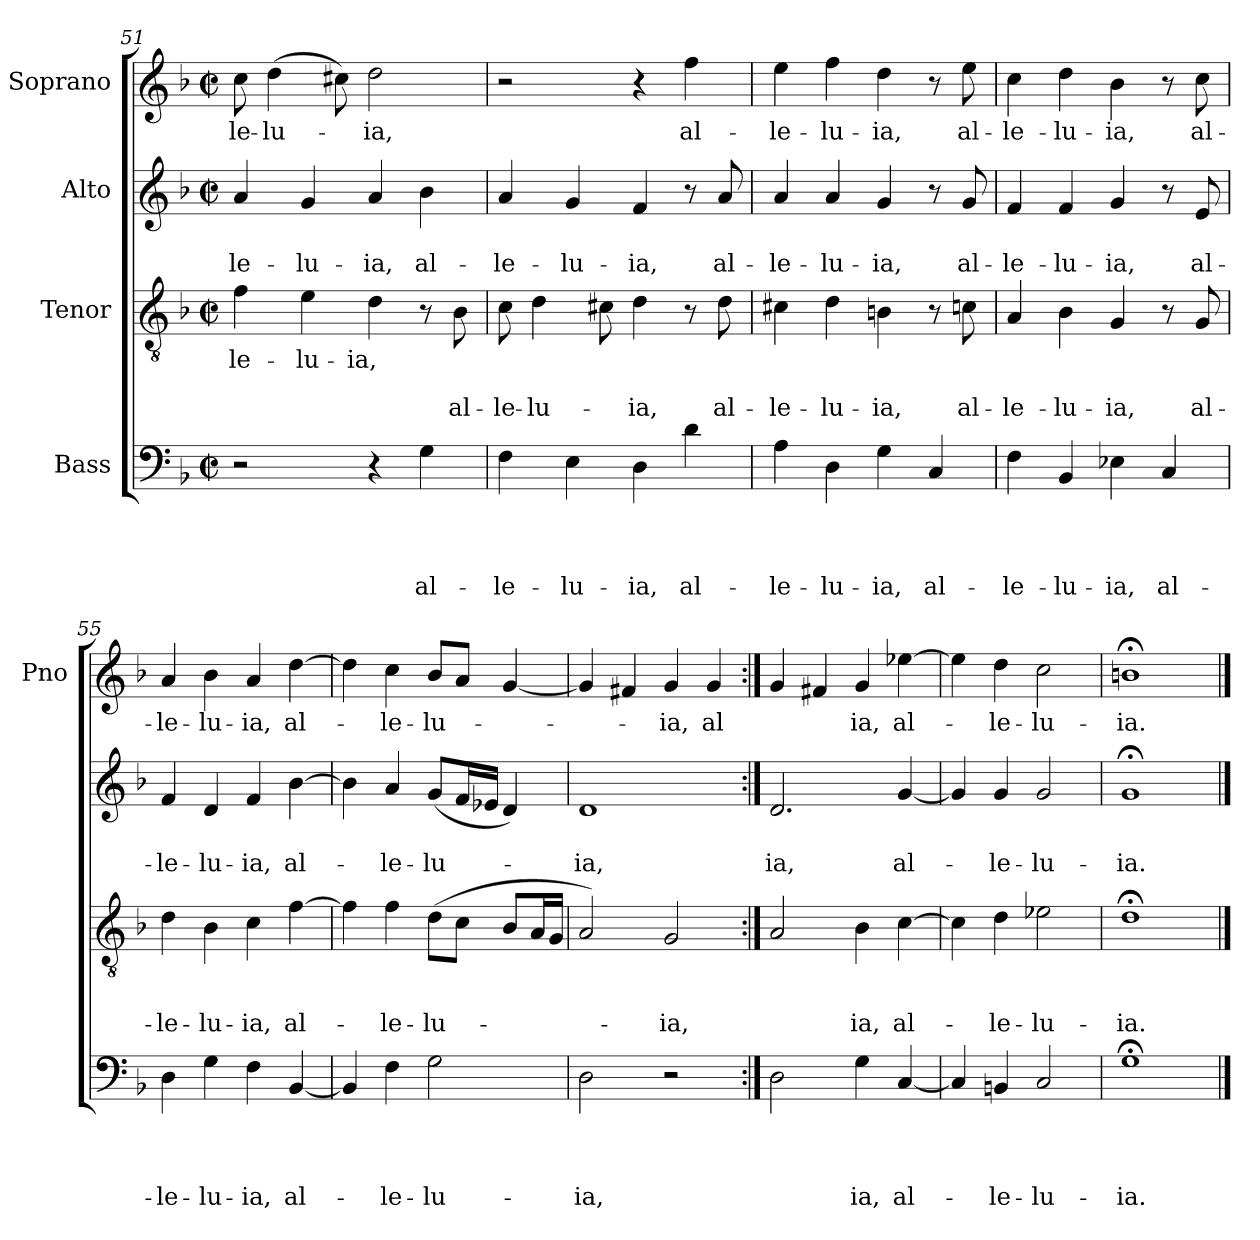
**kern	**text	**text	**text	**text	**kern	**text	**text	**text	**kern	**text	**text	**kern	**text
*part4	*part4	*part4	*part4	*part4	*part3	*part3	*part3	*part3	*part2	*part2	*part2	*part1	*part1
*staff4	*staff4	*staff4	*staff4	*staff4	*staff3	*staff3	*staff3	*staff3	*staff2	*staff2	*staff2	*staff1	*staff1
*I"Bass	*	*	*	*	*I"Tenor	*	*	*	*I"Alto	*	*	*I"Soprano	*
*	*	*	*	*	*	*	*	*	*	*	*	*I'Pno	*
!!LO:PB:g=z
*clefF4	*	*	*	*	*clefGv2	*	*	*	*clefG2	*	*	*clefG2	*
*k[b-]	*	*	*	*	*k[b-]	*	*	*	*k[b-]	*	*	*k[b-]	*
*F:	*	*	*	*	*F:	*	*	*	*F:	*	*	*F:	*
*M2/2	*	*	*	*	*M2/2	*	*	*	*M2/2	*	*	*M2/2	*
*met(c|)	*	*	*	*	*met(c|)	*	*	*	*met(c|)	*	*	*met(c|)	*
=51	=51	=51	=51	=51	=51	=51	=51	=51	=51	=51	=51	=51	=51
2r	.	.	.	.	4f\	-le-	.	.	4a/	.	-le-	8cc\	-le-
.	.	.	.	.	.	.	.	.	.	.	.	(4dd\	-lu-
.	.	.	.	.	4e\	-lu-	.	.	4g/	.	-lu-	.	.
.	.	.	.	.	.	.	.	.	.	.	.	8cc#\)	.
4r	.	.	.	.	4d\	-ia,	.	.	4a/	.	-ia,	2dd\	-ia,
4G\	.	.	.	al-	8r	.	.	.	4b-\	.	al-	.	.
.	.	.	.	.	8B-\	.	.	al-	.	.	.	.	.
=52	=52	=52	=52	=52	=52	=52	=52	=52	=52	=52	=52	=52	=52
4F\	.	.	.	-le-	8c\	.	.	-le-	4a/	.	-le-	2r	.
.	.	.	.	.	4d\	.	.	-lu-	.	.	.	.	.
4E\	.	.	.	-lu-	.	.	.	.	4g/	.	-lu-	.	.
.	.	.	.	.	8c#X\	.	.	.	.	.	.	.	.
4D\	.	.	.	-ia,	4d\	.	.	-ia,	4f/	.	-ia,	4r	.
4d\	.	.	.	al-	8r	.	.	.	8r	.	.	4ff\	al-
.	.	.	.	.	8d\	.	.	al-	8a/	.	al-	.	.
=53	=53	=53	=53	=53	=53	=53	=53	=53	=53	=53	=53	=53	=53
4A\	.	.	.	-le-	4c#X\	.	.	-le-	4a/	.	-le-	4ee\	-le-
4D\	.	.	.	-lu-	4d\	.	.	-lu-	4a/	.	-lu-	4ff\	-lu-
4G\	.	.	.	-ia,	4Bn\	.	.	-ia,	4g/	.	-ia,	4dd\	-ia,
4C/	.	.	.	al-	8r	.	.	.	8r	.	.	8r	.
.	.	.	.	.	8cn\	.	.	al-	8g/	.	al-	8ee\	al-
=54	=54	=54	=54	=54	=54	=54	=54	=54	=54	=54	=54	=54	=54
4F\	.	.	.	-­le-	4A/	.	.	-­le-	4f/	.	-­le-	4cc\	-­le-
4BB-/	.	.	.	-lu-	4B-\	.	.	-lu-	4f/	.	-lu-	4dd\	-lu-
4E-X\	.	.	.	-ia,	4G/	.	.	-ia,	4g/	.	-ia,	4b-\	-ia,
4C/	.	.	.	al-	8r	.	.	.	8r	.	.	8r	.
.	.	.	.	.	8G/	.	.	al-	8e/	.	al-	8cc\	al-
=55	=55	=55	=55	=55	=55	=55	=55	=55	=55	=55	=55	=55	=55
4D\	.	.	.	-le-	4d\	.	.	-le-	4f/	.	-le-	4a/	-le-
4G\	.	.	.	-lu-	4B-\	.	.	-lu-	4d/	.	-lu-	4b-\	-lu-
4F\	.	.	.	-ia,	4c\	.	.	-ia,	4f/	.	-ia,	4a/	-ia,
[4BB-/	.	.	.	al-	[4f\	.	.	al-	[4b-\	.	al-	[4dd\	al-
!!LO:LB:g=z
=56	=56	=56	=56	=56	=56	=56	=56	=56	=56	=56	=56	=56	=56
4BB-/]	.	.	.	.	4f\]	.	.	.	4b-\]	.	.	4dd\]	.
4F\	.	.	.	-le-	4f\	.	.	-le-	4a/	.	-le-	4cc\	-le-
2G\	.	.	.	-lu-	(8d\L	.	.	-lu-	(8g/L	.	-lu-	8b-/L	-lu-
.	.	.	.	.	8c\J	.	.	.	16f/L	.	.	8a/J	.
.	.	.	.	.	.	.	.	.	16e-/JJ	.	.	.	.
.	.	.	.	.	8B-/L	.	.	.	4d/)	.	.	[4g/	.
.	.	.	.	.	16A/L	.	.	-­-	.	.	.	.	.
.	.	.	.	.	16G/JJ	.	.	.	.	.	.	.	.
=57	=57	=57	=57	=57	=57	=57	=57	=57	=57	=57	=57	=57	=57
2D\	.	.	.	-ia,	2A/)	.	.	.	1d	.	-ia,	4g/]	.
.	.	.	.	.	.	.	.	.	.	.	.	4f#X/	.
2r	.	.	.	.	2G/	.	.	-ia,	.	.	.	4g/	-ia,
.	.	.	.	.	.	.	.	.	.	.	.	4g/	al­
=58:|!	=58:|!	=58:|!	=58:|!	=58:|!	=58:|!	=58:|!	=58:|!	=58:|!	=58:|!	=58:|!	=58:|!	=58:|!	=58:|!
2D\	.	.	.	­	2A/	.	.	­	2.d/	.	­ia,	4g/	­
.	.	.	.	.	.	.	.	.	.	.	.	4f#X/	.
4G\	.	.	.	ia,	4B-\	.	.	ia,	.	.	.	4g/	ia,
[4C/	.	.	.	al-	[4c\	.	.	al-	[4g/	.	al-	[4ee-X\	al-
=59	=59	=59	=59	=59	=59	=59	=59	=59	=59	=59	=59	=59	=59
4C/]	.	.	.	.	4c\]	.	.	.	4g/]	.	.	4ee-\]	.
4BBn/	.	.	.	-le-	4d\	.	.	-le-	4g/	.	-le-	4dd\	-le-
2C/	.	.	.	-lu-	2e-X\	.	.	-lu-	2g/	.	-lu-	2cc\	-lu-
=60	=60	=60	=60	=60	=60	=60	=60	=60	=60	=60	=60	=60	=60
1G;<	.	.	.	-ia.	1d;<	.	.	-ia.	1g;<	.	-ia.	1bn;<	-ia.
==	==	==	==	==	==	==	==	==	==	==	==	==	==
*-	*-	*-	*-	*-	*-	*-	*-	*-	*-	*-	*-	*-	*-
